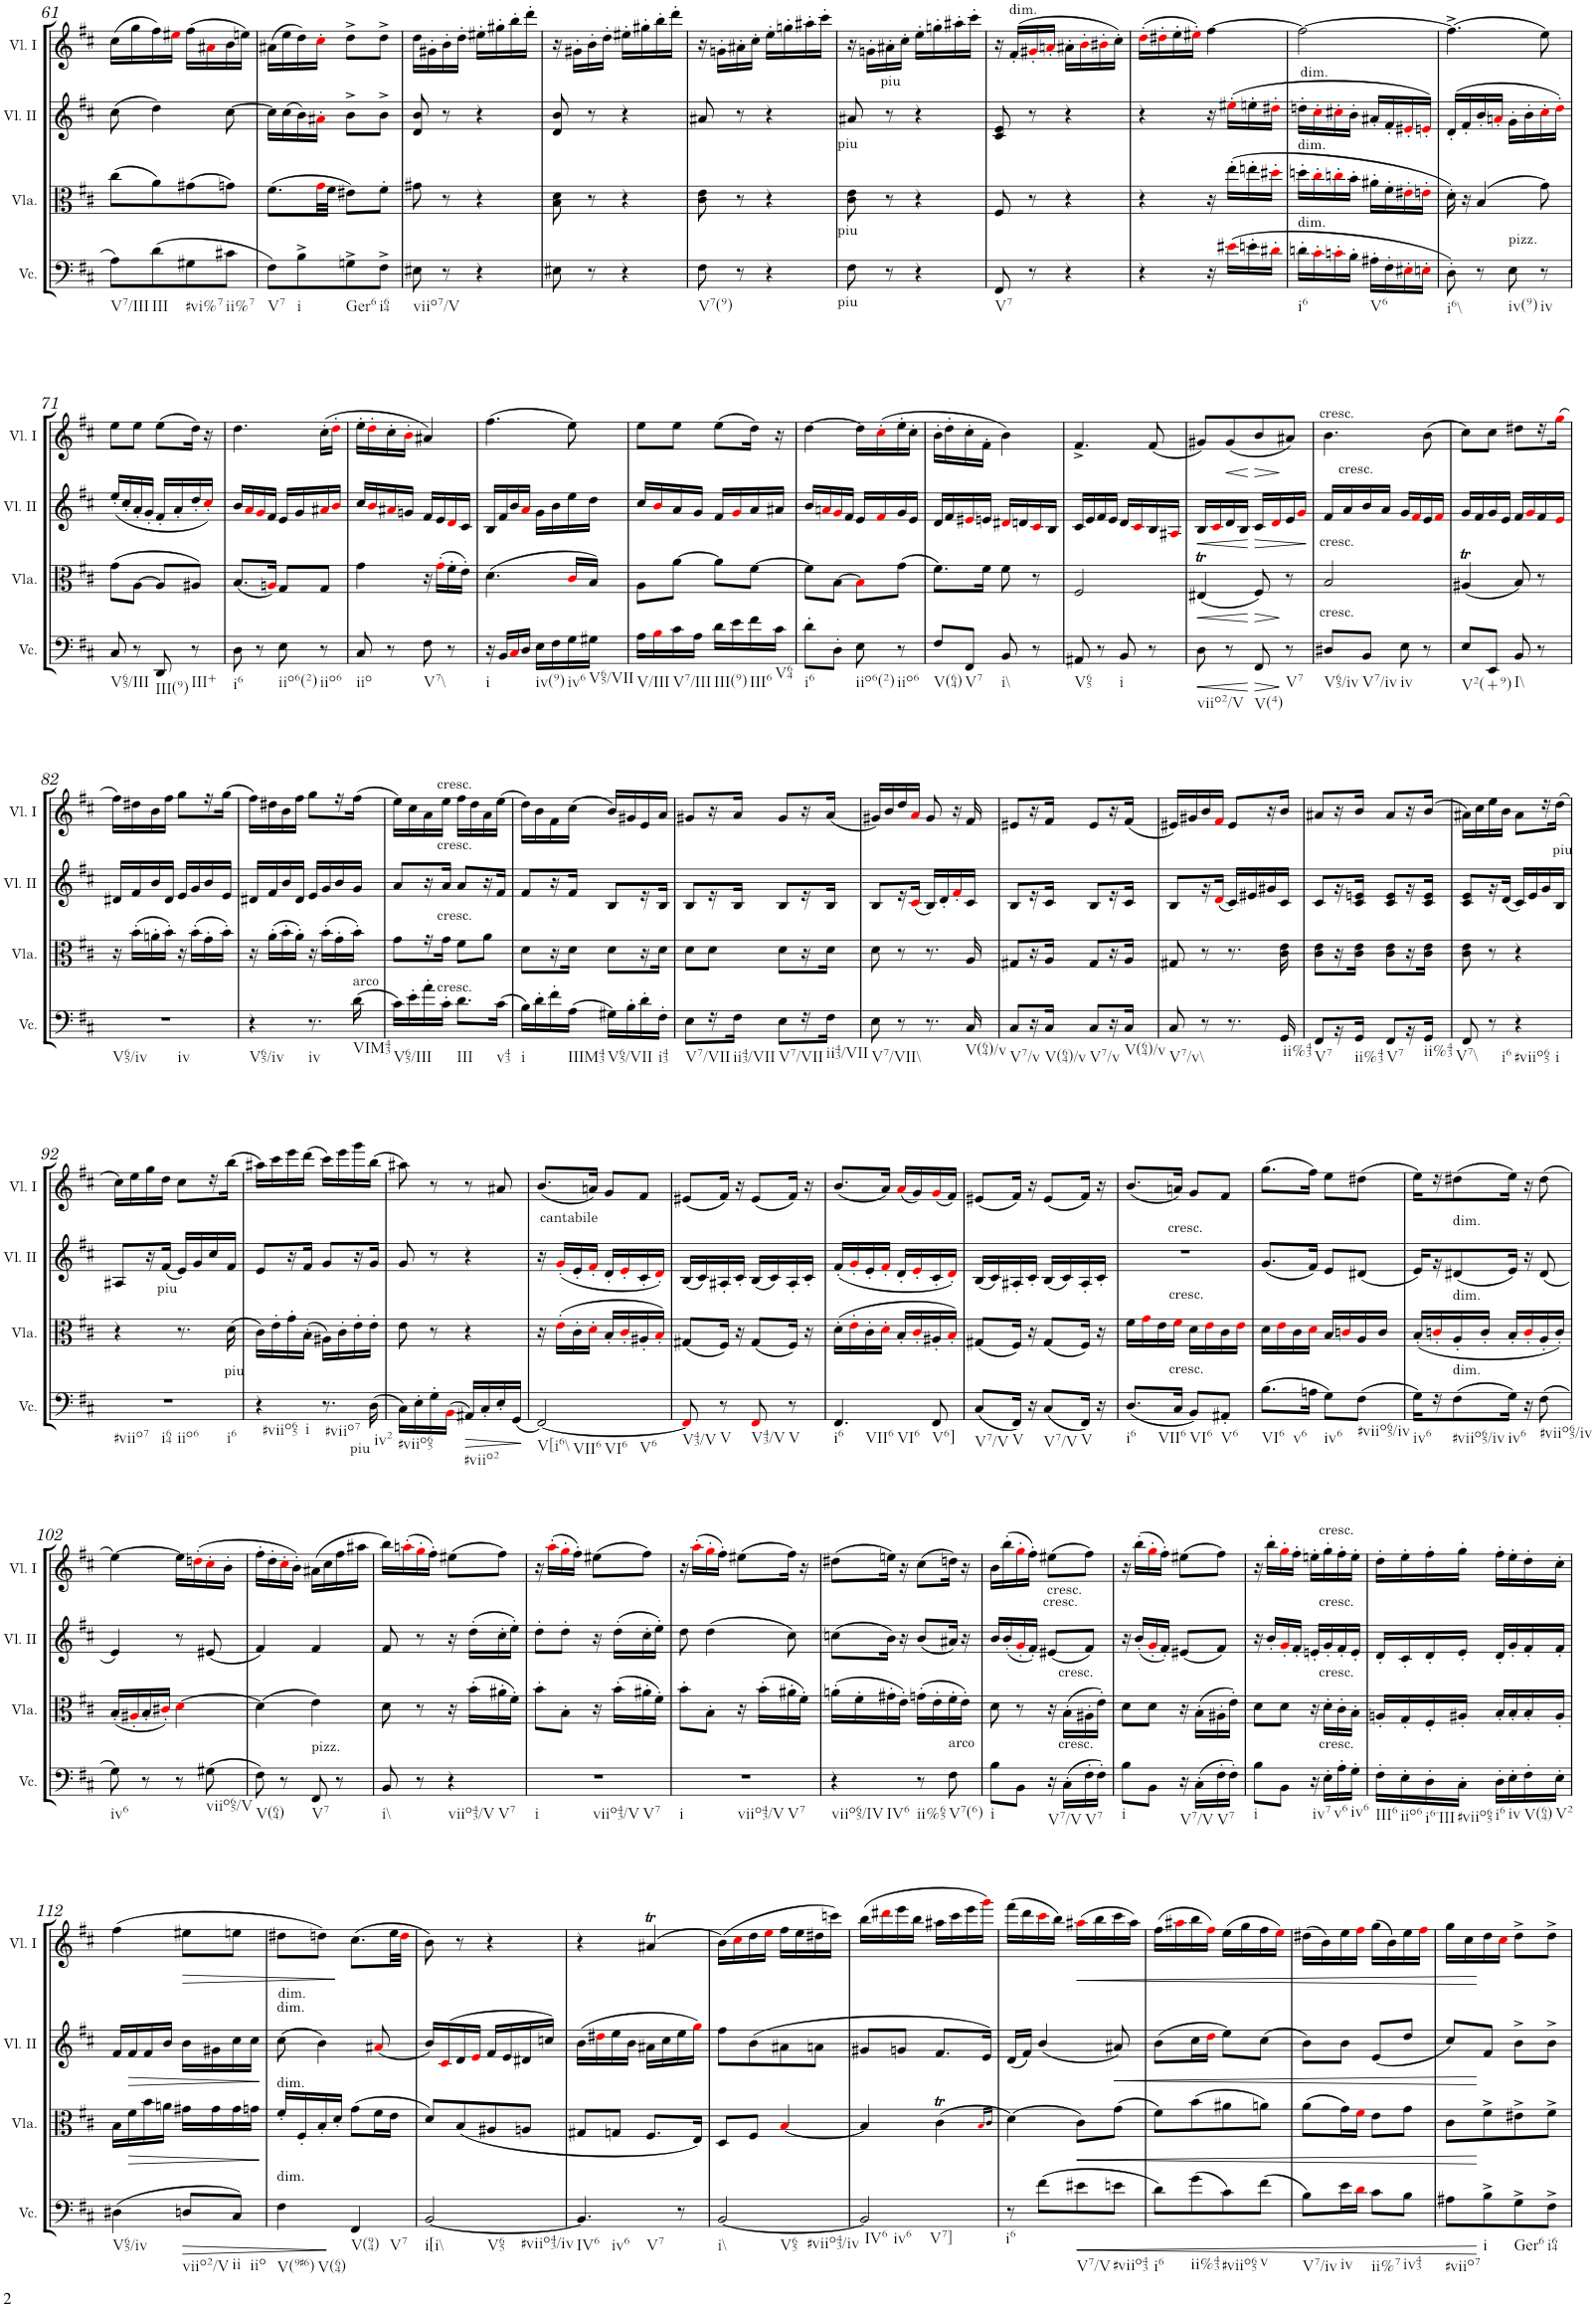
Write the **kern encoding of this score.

**kern	**dynam	**kern	**dynam	**kern	**dynam	**kern	**dynam
*part4	*part4	*part3	*part3	*part2	*part2	*part1	*part1
*staff4	*staff4	*staff3	*staff3	*staff2	*staff2	*staff1	*staff1
*I"Violoncello	*	*I"Viola	*	*I"Violine II	*	*I"Violine I	*
*I'Vc.	*	*I'Vla.	*	*I'Vl. II	*	*I'Vl. I	*
!!LO:PB:g=z
*clefF4	*	*clefC3	*	*clefG2	*	*clefG2	*
*k[f#c#]	*	*k[f#c#]	*	*k[f#c#]	*	*k[f#c#]	*
*M2/4	*	*M2/4	*	*M2/4	*	*M2/4	*
=61	=61	=61	=61	=61	=61	=61	=61
!LO:TX:b:t=V7/III	!	!	!	!	!	!	!
8A\L	.	(8cc#\L	.	(8cc#\	.	(16cc#\LL	.
.	.	.	.	.	.	16gg\	.
!LO:TX:b:t=III	!	!	!	!	!	!	!
(8d\	.	8a\)	.	4dd\)	.	16ff#\)	.
.	.	.	.	.	.	16ee#Xi\JJ	.
!LO:TX:b:t=#vi%7	!	!	!	!	!	!	!
8G#X\	.	(8g#X\	.	.	.	(16ff#\LL	.
.	.	.	.	.	.	16a#Xi\	.
!LO:TX:b:t=ii%7	!	!	!	!	!	!	!
8c#X\J	.	8gn\J)	.	[8cc#\	.	16b\	.
.	.	.	.	.	.	16een\JJ)	.
=62	=62	=62	=62	=62	=62	=62	=62
!LO:TX:b:t=V7	!	!	!	!	!	!	!
8F#\L)	.	(8.f#\L	.	16cc#\LL]	.	(16a#X\LL	.
.	.	.	.	(16cc#\	.	16ee\	.
!LO:TX:b:t=i	!	!	!	!	!	!	!
8B^\	.	.	.	16b\)	.	16dd\)	.
.	.	32gi\LL	.	16a#X'i\JJ	.	16cc#'i\JJ	.
.	.	32f#\JJJ	.	.	.	.	.
!LO:TX:b:t=Ger6	!	!	!	!	!	!	!
8Gn^\	.	8e#X\L)	.	8b^\L	.	8dd^\L	.
!LO:TX:b:t=i64	!	!	!	!	!	!	!
8F#^\J	.	8f#'\J	.	8b^\J	.	8dd^\J	.
=63	=63	=63	=63	=63	=63	=63	=63
!LO:TX:b:t=viio7/V	!	!	!	!	!	!	!
8E#X\	.	8g#X\	.	8d/ 8b/	.	16dd\LL	.
.	.	.	.	.	.	16g#X'\	.
8r	.	8r	.	8r	.	16b'\	.
.	.	.	.	.	.	16dd'\JJ	.
4r	.	4r	.	4r	.	16ee#X'\LL	.
.	.	.	.	.	.	16gg#X'\	.
.	.	.	.	.	.	16bb'\	.
.	.	.	.	.	.	16ddd'\JJ	.
=64	=64	=64	=64	=64	=64	=64	=64
8E#X\	.	8B\ 8d\	.	8d/ 8b/	.	16r	.
.	.	.	.	.	.	16g#X'\LL	.
8r	.	8r	.	8r	.	16b'\	.
.	.	.	.	.	.	16dd'\JJ	.
4r	.	4r	.	4r	.	16ee#X'\LL	.
.	.	.	.	.	.	16gg#X'\	.
.	.	.	.	.	.	16bb'\	.
.	.	.	.	.	.	16ddd'\JJ	.
=65	=65	=65	=65	=65	=65	=65	=65
!LO:TX:b:t=V7(9)	!	!	!	!	!	!	!
8F#\	.	8c#\ 8e\	.	8a#X/	.	16r	.
.	.	.	.	.	.	16gn'\LL	.
8r	.	8r	.	8r	.	16a#X'\	.
.	.	.	.	.	.	16cc#'\JJ	.
4r	.	4r	.	4r	.	16ee'\LL	.
.	.	.	.	.	.	16ggn'\	.
.	.	.	.	.	.	16aa#X'\	.
.	.	.	.	.	.	16ccc#'\JJ	.
=66	=66	=66	=66	=66	=66	=66	=66
!	!	!	!	!LO:TX:b:t=piu	!	!	!
!	!	!LO:TX:b:t=piu	!	!	!	!	!
!LO:TX:b:t=piu	!	!	!	!	!	!	!
8F#\	.	8c#\ 8e\	.	8a#X/	.	16r	.
!	!	!	!	!	!	!LO:TX:b:t=piu	!
.	.	.	.	.	.	16gn'\LL	.
8r	.	8r	.	8r	.	16a#X'\	.
.	.	.	.	.	.	16cc#'\JJ	.
4r	.	4r	.	4r	.	16ee'\LL	.
.	.	.	.	.	.	16ggn'\	.
.	.	.	.	.	.	16aa#X'\	.
.	.	.	.	.	.	16ccc#'\JJ	.
=67	=67	=67	=67	=67	=67	=67	=67
!LO:TX:b:t=V7	!	!	!	!	!	!	!
8FF#/	.	8F#/	.	8c#/ 8e/	.	16r	.
!	!	!	!	!	!	!LO:TX:a:t=dim.	!
.	.	.	.	.	.	(16f#'/LL	.
8r	.	8r	.	8r	.	16g#X'i/	.
.	.	.	.	.	.	16an'i/JJ	.
4r	.	4r	.	4r	.	16a#X'\LL	.
.	.	.	.	.	.	16b'i\	.
.	.	.	.	.	.	16b#X'i\	.
.	.	.	.	.	.	16cc#'\JJ)	.
=68	=68	=68	=68	=68	=68	=68	=68
4r	.	4r	.	4r	.	(16dd'i\LL	.
.	.	.	.	.	.	16dd#X'i\	.
.	.	.	.	.	.	16ee'\	.
.	.	.	.	.	.	16ee#X'i\JJ)	.
16r	.	16r	.	16r	.	[4ff#\	.
(16e#Xi\LL	.	(16ee'\LL	.	(16ee#X'i\LL	.	.	.
16en'\	.	16een'\	.	16een'\	.	.	.
16d#X'i\JJ	.	16dd#X'i\JJ	.	16dd#X'i\JJ	.	.	.
=69	=69	=69	=69	=69	=69	=69	=69
!	!	!	!	!LO:TX:a:t=dim.	!	!	!
!	!	!LO:TX:a:t=dim.	!	!	!	!	!
!LO:TX:a:t=dim.	!	!	!	!	!	!	!
!LO:TX:b:t=i6	!	!	!	!	!	!	!
16dn'\LL	.	16ddn'\LL	.	16ddn'\LL	.	2ff#\_	.
16c#'i\	.	16cc#'i\	.	16cc#'i\	.	.	.
16cn'i\	.	16ccn'i\	.	16cc#X'i\	.	.	.
16B'\JJ	.	16b'\JJ	.	16b'\JJ	.	.	.
!LO:TX:b:t=V6	!	!	!	!	!	!	!
16A#X'\LL	.	16a#X'\LL	.	16a#X'/LL	.	.	.
16F#'\	.	16f#'\	.	16f#'/	.	.	.
16E#X'i\	.	16e#X'i\	.	16e#X'i/	.	.	.
16En'i\JJ	.	16en'i\JJ	.	16en'i/JJ)	.	.	.
=70	=70	=70	=70	=70	=70	=70	=70
!LO:TX:b:t=i6\\	!	!	!	!	!	!	!
8D'\)	.	16d'\)	.	(16d'/LL	.	(4.ff#^\]	.
.	.	16r	.	16f#'/	.	.	.
8r	.	(4B/	.	16b'/	.	.	.
.	.	.	.	16an'i/JJ	.	.	.
!LO:TX:a:t=pizz.	!	!	!	!	!	!	!
!LO:TX:b:t=iv(9)	!	!	!	!	!	!	!
8E\	.	.	.	16g'\LL	.	.	.
.	.	.	.	16b'\	.	.	.
!LO:TX:b:t=iv	!	!	!	!	!	!	!
8r	.	8g\)	.	16cc#'i\	.	8ee\)	.
.	.	.	.	16dd'i\JJ)	.	.	.
!!LO:LB:g=z
=71	=71	=71	=71	=71	=71	=71	=71
!LO:TX:b:t=V65/III	!	!	!	!	!	!	!
8C#/	.	(8g\L	.	(16ee'/LL	.	8ee\L	.
.	.	.	.	16cc#'/	.	.	.
8r	.	[8A\J	.	16a'/	.	8ee\J	.
.	.	.	.	16g'/JJ	.	.	.
!LO:TX:b:t=III(9)	!	!	!	!	!	!	!
8DD/	.	8A/L]	.	16f#'/LL	.	(8ee\L	.
.	.	.	.	16a'/	.	.	.
!LO:TX:b:t=III+	!	!	!	!	!	!	!
8r	.	8A#X/J)	.	16dd'/	.	16dd\Jk)	.
.	.	.	.	16cc#'i/JJ)	.	16r	.
=72	=72	=72	=72	=72	=72	=72	=72
!LO:TX:b:t=i6	!	!	!	!	!	!	!
8D\	.	(8.B/L	.	16b/LL	.	4.dd\	.
.	.	.	.	16ai/	.	.	.
8r	.	.	.	16gi/	.	.	.
.	.	16Ani/Jk)	.	16f#/JJ	.	.	.
!LO:TX:b:t=iio6(2)	!	!	!	!	!	!	!
8E\	.	8G/L	.	16e/LL	.	.	.
.	.	.	.	16g/	.	.	.
!LO:TX:b:t=iio6	!	!	!	!	!	!	!
8r	.	8G/J	.	16a#Xi/	.	(16cc#'\LL	.
.	.	.	.	16bi/JJ	.	16dd'i\JJ	.
=73	=73	=73	=73	=73	=73	=73	=73
!LO:TX:b:t=iio	!	!	!	!	!	!	!
8C#/	.	4g\	.	16cc#/LL	.	16ee'\LL	.
.	.	.	.	16bi/	.	16dd'i\	.
8r	.	.	.	16a#Xi/	.	16cc#'\	.
.	.	.	.	16gn/JJ	.	16b'i\JJ	.
!LO:TX:b:t=V7\\	!	!	!	!	!	!	!
8F#\	.	16r	.	16f#/LL	.	4a#X/)	.
.	.	(16g'i\LL	.	16e/	.	.	.
8r	.	16f#'\	.	16di/	.	.	.
.	.	16e'\JJ)	.	16c#/JJ	.	.	.
=74	=74	=74	=74	=74	=74	=74	=74
!LO:TX:b:t=i	!	!	!	!	!	!	!
16r	.	(4.d\	.	16B/LL	.	(4.ff#\	.
16BB/LL	.	.	.	16f#/	.	.	.
16C#i/	.	.	.	16b/	.	.	.
16D/JJ	.	.	.	16ai/JJ	.	.	.
!LO:TX:b:t=iv(9)	!	!	!	!	!	!	!
16E\LL	.	.	.	16g\LL	.	.	.
16F#\	.	.	.	16b\	.	.	.
!LO:TX:b:t=iv6	!	!	!	!	!	!	!
16G\	.	16c#i/LL	.	16ee\	.	8ee\)	.
!LO:TX:b:t=V65/VII	!	!	!	!	!	!	!
16G#X\JJ	.	16B/JJ)	.	16dd\JJ	.	.	.
=75	=75	=75	=75	=75	=75	=75	=75
!LO:TX:b:t=V/III	!	!	!	!	!	!	!
16A\LL	.	8A\L	.	16cc#/LL	.	8ee\L	.
16Bi\	.	.	.	16bi/	.	.	.
!LO:TX:b:t=V7/III	!	!	!	!	!	!	!
16c#\	.	[8a\J	.	16a/	.	8ee\J	.
16A\JJ	.	.	.	16g/JJ	.	.	.
!LO:TX:b:t=III(9)	!	!	!	!	!	!	!
16d\LL	.	8a\L]	.	16f#/LL	.	(8ee\L	.
16e\	.	.	.	16gi/	.	.	.
!LO:TX:b:t=III6	!	!	!	!	!	!	!
16f#\	.	[8f#\J	.	16a/	.	16dd\Jk)	.
!LO:TX:b:t=V64	!	!	!	!	!	!	!
16c#\JJ	.	.	.	16a#X/JJ	.	16r	.
=76	=76	=76	=76	=76	=76	=76	=76
!LO:TX:b:t=i6	!	!	!	!	!	!	!
8d'\L	.	8f#\L]	.	16b/LL	.	[4dd\	.
.	.	.	.	16ani/	.	.	.
8D'\J	.	[8B\J	.	16gi/	.	.	.
.	.	.	.	16f#/JJ	.	.	.
!LO:TX:b:t=iio6(2)	!	!	!	!	!	!	!
8E\	.	8Bi\L]	.	16e/LL	.	16dd\LL]	.
.	.	.	.	16f#i/	.	(16cc#'i\	.
!LO:TX:b:t=iio6	!	!	!	!	!	!	!
8r	.	(8g\J	.	16g/	.	16ee'\	.
.	.	.	.	16e/JJ	.	16cc#'\JJ	.
=77	=77	=77	=77	=77	=77	=77	=77
!LO:TX:b:t=V(64)	!	!	!	!	!	!	!
8F#/L	.	8.f#\L)	.	16d/LL	.	16b'\LL	.
.	.	.	.	16f#/	.	16dd'\	.
!LO:TX:b:t=V7	!	!	!	!	!	!	!
8FF#/J	.	.	.	16e#Xi/	.	16cc#'\	.
.	.	16f#\Jk	.	16en/JJ	.	16f#'\JJ	.
!LO:TX:b:t=i\\	!	!	!	!	!	!	!
8BB/	.	8f#\	.	16d#Xi/LL	.	4b\)	.
.	.	.	.	16dn/	.	.	.
8r	.	8r	.	16c#i/	.	.	.
.	.	.	.	16B/JJ	.	.	.
=78	=78	=78	=78	=78	=78	=78	=78
!LO:TX:b:t=V65	!	!	!	!	!	!	!
8AA#X/	.	2F#/	.	16c#/LL	.	4.f#^/	.
.	.	.	.	16e/	.	.	.
8r	.	.	.	16f#/	.	.	.
.	.	.	.	16e/JJ	.	.	.
!LO:TX:b:t=i	!	!	!	!	!	!	!
8BB/	.	.	.	16d/LL	.	.	.
.	.	.	.	16c#i/	.	.	.
8r	.	.	.	16B/	.	(8f#/	.
.	.	.	.	16A#Xi/JJ	.	.	.
=79	=79	=79	=79	=79	=79	=79	=79
!LO:TX:b:t=viio2/V	!	!	!	!	!	!	!
!	!LO:HP:b	!	!LO:HP:b	!	!LO:HP:b	!	!
8D\	<	(4E#Xt/	<	16B/LL	<	8g#X/L)	.
.	.	.	.	16c#i/	.	.	.
!	!	!	!	!	!	!	!LO:HP:b
8r	.	.	.	16d/	.	(8g#/	<
.	.	.	.	16B/JJ	.	.	.
!LO:TX:b:t=V(4)	!	!	!	!	!	!	!
!	!LO:HP:n=1:b	!	!LO:HP:n=1:b	!	!LO:HP:n=1:b	!	!LO:HP:n=1:b
8FF#/	[ >	8F#/)	[ >	16c#/LL	[ >	8b/	[ >
.	.	.	.	16di/	.	.	.
!LO:TX:b:t=V7	!	!	!	!	!	!	!
8r	]	8r	]	16e/	.	8a#X/J)	]
.	.	.	.	16gi/JJ	.	.	.
.	.	.	.	.	]	.	.
=80	=80	=80	=80	=80	=80	=80	=80
!	!	!	!	!	!	!LO:TX:a:t=cresc.	!
!	!	!LO:TX:a:t=cresc.	!	!	!	!	!
!LO:TX:a:t=cresc.	!	!	!	!	!	!	!
!LO:TX:b:t=V65/iv	!	!	!	!	!	!	!
8D#X/L	.	2B/	.	16f#/LL	.	4.b\	.
!	!	!	!	!LO:TX:a:t=cresc.	!	!	!
.	.	.	.	16a/	.	.	.
!LO:TX:b:t=V7/iv	!	!	!	!	!	!	!
8BB/J	.	.	.	16b/	.	.	.
.	.	.	.	16a/JJ	.	.	.
!LO:TX:b:t=iv	!	!	!	!	!	!	!
8E\	.	.	.	16g/LL	.	.	.
.	.	.	.	16f#i/	.	.	.
8r	.	.	.	16e/	.	(8b\	.
.	.	.	.	16f#i/JJ	.	.	.
=81	=81	=81	=81	=81	=81	=81	=81
!LO:TX:b:t=V2(+9)	!	!	!	!	!	!	!
8E/L	.	(4A#Xt/	.	16g/LL	.	8cc#\L)	.
.	.	.	.	16f#/	.	.	.
8EE/J	.	.	.	16g/	.	8cc#\J	.
.	.	.	.	16e/JJ	.	.	.
!LO:TX:b:t=I\\	!	!	!	!	!	!	!
8BB/	.	8B/)	.	16f#/LL	.	8dd#X\L	.
.	.	.	.	16gi/	.	.	.
8r	.	8r	.	16f#/	.	16r	.
.	.	.	.	16ei/JJ	.	(16ggi\JJ	.
!!LO:LB:g=z
=82	=82	=82	=82	=82	=82	=82	=82
!LO:TX:b:t=V65/iv	!	!	!	!	!	!	!
!LO:TX:b:t=iv	!	!	!	!	!	!	!
2r	.	16r	.	16d#X/LL	.	16ff#\LL)	.
.	.	(16b'\LL	.	16f#/	.	16dd#X\	.
.	.	16an'\	.	16b/	.	16b\	.
.	.	16b'\JJ)	.	16d#/JJ	.	16ff#\JJ	.
.	.	16r	.	16e/LL	.	8gg\L	.
.	.	(16b'\LL	.	16g/	.	.	.
.	.	16g'\	.	16b/	.	16r	.
.	.	16b'\JJ)	.	16e/JJ	.	(16gg\JJ	.
=83	=83	=83	=83	=83	=83	=83	=83
!LO:TX:b:t=V65/iv	!	!	!	!	!	!	!
4r	.	16r	.	16d#X/LL	.	16ff#\LL)	.
.	.	(16a'\LL	.	16f#/	.	16dd#X\	.
.	.	16b'\	.	16b/	.	16b\	.
.	.	16a'\JJ)	.	16d#/JJ	.	16ff#\JJ	.
!LO:TX:b:t=iv	!	!	!	!	!	!	!
8.r	.	16r	.	16e/LL	.	8gg\L	.
.	.	(16b'\LL	.	16g/	.	.	.
.	.	16g'\	.	16b/	.	16r	.
!LO:TX:a:t=arco	!	!	!	!	!	!	!
!LO:TX:b:t=VIM43	!	!	!	!	!	!	!
(16d\	.	16b'\JJ)	.	16g/JJ	.	(16ff#\JJ	.
=84	=84	=84	=84	=84	=84	=84	=84
!LO:TX:b:t=V65/III	!	!	!	!	!	!	!
16c#\LL)	.	8g\L	.	8a/L	.	16ee\LL)	.
16e'\	.	.	.	.	.	16cc#\	.
16a'\	.	16r	.	16r	.	16a\	.
!	!	!	!	!	!	!LO:TX:a:t=cresc.	!
!	!	!	!	!LO:TX:a:t=cresc.	!	!	!
!	!	!LO:TX:a:t=cresc.	!	!	!	!	!
!LO:TX:a:t=cresc.	!	!	!	!	!	!	!
16c#'\JJ	.	16g\JJ	.	16a/JJ	.	16ee\JJ	.
!LO:TX:b:t=III	!	!	!	!	!	!	!
8.d\L	.	8f#\L	.	8a/L	.	16ff#\LL	.
.	.	.	.	.	.	16dd\	.
.	.	8a\J	.	16r	.	16a\	.
!LO:TX:b:t=v43	!	!	!	!	!	!	!
(16c#\Jk	.	.	.	16f#/JJ	.	(16ee\JJ	.
=85	=85	=85	=85	=85	=85	=85	=85
!LO:TX:b:t=i	!	!	!	!	!	!	!
16B\LL)	.	8d\L	.	8f#/L	.	16dd\LL)	.
16d'\	.	.	.	.	.	16b\	.
16f#'\	.	16r	.	16r	.	16f#\	.
!LO:TX:b:t=IIIM43	!	!	!	!	!	!	!
(16A\JJ	.	16d\JJ	.	16f#/JJ	.	(16cc#\JJ	.
!LO:TX:b:t=V65/VII	!	!	!	!	!	!	!
16G#X\LL)	.	8d\L	.	8B/L	.	16b/LL)	.
16B'\	.	.	.	.	.	16g#X/	.
16d'\	.	16r	.	16r	.	16e/	.
!LO:TX:b:t=i43	!	!	!	!	!	!	!
16F#'\JJ	.	16d\JJ	.	16B/JJ	.	16a/JJ	.
=86	=86	=86	=86	=86	=86	=86	=86
!LO:TX:b:t=V7/VII	!	!	!	!	!	!	!
8E\L	.	8d\L	.	8B/L	.	8g#X/L	.
16r	.	8d\J	.	16r	.	16r	.
!LO:TX:b:t=ii43/VII	!	!	!	!	!	!	!
16F#\JJ	.	.	.	16B/JJ	.	16a/JJ	.
!LO:TX:b:t=V7/VII	!	!	!	!	!	!	!
8E\L	.	8d\L	.	8B/L	.	8g#/L	.
16r	.	16r	.	16r	.	16r	.
!LO:TX:b:t=ii43/VII	!	!	!	!	!	!	!
16F#\JJ	.	16d\JJ	.	16B/JJ	.	(16a/JJ	.
=87	=87	=87	=87	=87	=87	=87	=87
!LO:TX:b:t=V7/VII\\	!	!	!	!	!	!	!
8E\	.	8d\	.	8B/L	.	16g#X/LL)	.
.	.	.	.	.	.	16b/	.
8r	.	8r	.	16r	.	16dd/	.
.	.	.	.	(16c#i/JJ	.	16ai/JJ	.
8.r	.	8.r	.	16B/LL)	.	8g#/	.
.	.	.	.	16d'/	.	.	.
.	.	.	.	16f#'i/	.	16r	.
!LO:TX:b:t=V(64)/v	!	!	!	!	!	!	!
16C#/	.	16A/	.	16c#/JJ	.	16f#/	.
=88	=88	=88	=88	=88	=88	=88	=88
!LO:TX:b:t=V7/v	!	!	!	!	!	!	!
8C#/L	.	8G#X/L	.	8B/L	.	8e#X/L	.
16r	.	16r	.	16r	.	16r	.
!LO:TX:b:t=V(64)/v	!	!	!	!	!	!	!
16C#/JJ	.	16A/JJ	.	16c#/JJ	.	16f#/JJ	.
!LO:TX:b:t=V7/v	!	!	!	!	!	!	!
8C#/L	.	8G#/L	.	8B/L	.	8e#/L	.
16r	.	16r	.	16r	.	16r	.
!LO:TX:b:t=V(64)/v	!	!	!	!	!	!	!
16C#/JJ	.	16A/JJ	.	16c#/JJ	.	(16f#/JJ	.
=89	=89	=89	=89	=89	=89	=89	=89
!LO:TX:b:t=V7/v\\	!	!	!	!	!	!	!
8C#/	.	8G#X/	.	8B/L	.	16e#X/LL)	.
.	.	.	.	.	.	16g#X/	.
8r	.	8r	.	16r	.	16b/	.
.	.	.	.	(16di/JJ	.	16f#i/JJ	.
8.r	.	8.r	.	16c#/LL)	.	8e#/L	.
.	.	.	.	16e#X/	.	.	.
.	.	.	.	16g#X/	.	16r	.
!LO:TX:b:t=ii%43	!	!	!	!	!	!	!
16GG/	.	16c#\ 16e\	.	16c#/JJ	.	16b/JJ	.
=90	=90	=90	=90	=90	=90	=90	=90
!LO:TX:b:t=V7	!	!	!	!	!	!	!
8FF#/L	.	8c#\ 8e\L	.	8c#/L	.	8a#X/L	.
16r	.	16r	.	16r	.	16r	.
!LO:TX:b:t=ii%43	!	!	!	!	!	!	!
16GG/JJ	.	16c#\ 16e\JJ	.	16c#/ 16en/JJ	.	16b/JJ	.
!LO:TX:b:t=V7	!	!	!	!	!	!	!
8FF#/L	.	8c#\ 8e\L	.	8c#/ 8e/L	.	8a#/L	.
16r	.	16r	.	16r	.	16r	.
!LO:TX:b:t=ii%43	!	!	!	!	!	!	!
16GG/JJ	.	16c#\ 16e\JJ	.	16c#/ 16e/JJ	.	(16b/JJ	.
=91	=91	=91	=91	=91	=91	=91	=91
!LO:TX:b:t=V7\\	!	!	!	!	!	!	!
8FF#/	.	8c#\ 8e\	.	8c#/ 8e/L	.	16a#X\LL)	.
.	.	.	.	.	.	16cc#\	.
!LO:TX:b:t=i6	!	!	!	!	!	!	!
8r	.	8r	.	16r	.	16ee\	.
.	.	.	.	(16d/JJ	.	16b\JJ	.
!LO:TX:b:t=#viio65	!	!	!	!	!	!	!
!LO:TX:b:t=i	!	!	!	!	!	!	!
4r	.	4r	.	16c#/LL)	.	8a#\L	.
.	.	.	.	16e/	.	.	.
.	.	.	.	16g/	.	16r	.
!	!	!	!	!	!	!LO:TX:b:t=piu	!
.	.	.	.	16B/JJ	.	(16dd\JJ	.
!!LO:LB:g=z
=92	=92	=92	=92	=92	=92	=92	=92
!LO:TX:b:t=#viio7	!	!	!	!	!	!	!
!LO:TX:b:t=i64	!	!	!	!	!	!	!
!LO:TX:b:t=iio6	!	!	!	!	!	!	!
!LO:TX:b:t=i6	!	!	!	!	!	!	!
2r	.	4r	.	8A#X/L	.	16cc#\LL)	.
.	.	.	.	.	.	16ee\	.
.	.	.	.	16r	.	16gg\	.
!	!	!	!	!LO:TX:b:t=piu	!	!	!
.	.	.	.	(16f#/JJ	.	16dd\JJ	.
.	.	8.r	.	16e/LL)	.	8cc#\L	.
.	.	.	.	16g/	.	.	.
.	.	.	.	16cc#/	.	16r	.
!	!	!LO:TX:b:t=piu	!	!	!	!	!
.	.	(16d\	.	16f#/JJ	.	(16bb\JJ	.
=93	=93	=93	=93	=93	=93	=93	=93
!LO:TX:b:t=#viio65	!	!	!	!	!	!	!
!LO:TX:b:t=i	!	!	!	!	!	!	!
4r	.	16c#\LL)	.	8e/L	.	16aa#X\LL)	.
.	.	16e'\	.	.	.	16ccc#\	.
.	.	16g'\	.	16r	.	16eee\	.
.	.	(16B'\JJ	.	16f#/JJ	.	(16ddd\JJ	.
!LO:TX:b:t=#viio7	!	!	!	!	!	!	!
8.r	.	16A#X\LL)	.	8g/L	.	16ccc#\LL)	.
.	.	16c#'\	.	.	.	16eee\	.
.	.	16e'\	.	16r	.	16ggg\	.
!LO:TX:b:t=piu	!	!	!	!	!	!	!
!LO:TX:b:t=iv2	!	!	!	!	!	!	!
(16D\	.	16e'\JJ	.	16g/JJ	.	(16bb\JJ	.
=94	=94	=94	=94	=94	=94	=94	=94
!LO:TX:b:t=#viio65	!	!	!	!	!	!	!
16C#\LL)	.	8e\	.	8g/	.	8aa#X\)	.
16E'\	.	.	.	.	.	.	.
16G'\	.	8r	.	8r	.	8r	.
(16BBi\JJ	.	.	.	.	.	.	.
!LO:TX:b:t=#viio2	!	!	!	!	!	!	!
!	!LO:HP:b	!	!	!	!	!	!
16AA#X/LL)	>	4r	.	4r	.	8r	.
16C#'/	.	.	.	.	.	.	.
16E'/	.	.	.	.	.	8a#X/	.
(16GG/JJ	.	.	.	.	.	.	.
.	]	.	.	.	.	.	.
=95	=95	=95	=95	=95	=95	=95	=95
!	!	!	!	!	!	!LO:TX:b:t=cantabile	!
!LO:TX:b:t=V[i6\\	!	!	!	!	!	!	!
!LO:TX:b:t=VII6	!	!	!	!	!	!	!
!LO:TX:b:t=VI6	!	!	!	!	!	!	!
!LO:TX:b:t=V6	!	!	!	!	!	!	!
[2FF#/)	.	16r	.	16r	.	(8.b/L	.
.	.	(16e'i\LL	.	(16g'i/LL	.	.	.
.	.	16c#'\	.	16e'/	.	.	.
.	.	16d'i\JJ	.	16f#'i/JJ	.	16an/Jk)	.
.	.	16B'/LL	.	16d'/LL	.	8g/L	.
.	.	16c#'i/	.	16e'i/	.	.	.
.	.	16A#X'/	.	16c#'/	.	8f#/J	.
.	.	16B'i/JJ)	.	16d'i/JJ)	.	.	.
=96	=96	=96	=96	=96	=96	=96	=96
!LO:TX:b:t=V43/V	!	!	!	!	!	!	!
8FF#i/]	.	(8G#X/L	.	(16B/LL	.	(8e#X/L	.
.	.	.	.	16c#/)	.	.	.
!LO:TX:b:t=V	!	!	!	!	!	!	!
8r	.	16F#/Jk)	.	16A#X'/	.	16f#/Jk)	.
.	.	16r	.	16c#'/JJ	.	16r	.
!LO:TX:b:t=V43/V	!	!	!	!	!	!	!
8FF#i/	.	(8G#/L	.	(16B/LL	.	(8e#/L	.
.	.	.	.	16c#/)	.	.	.
!LO:TX:b:t=V	!	!	!	!	!	!	!
8r	.	16F#/Jk)	.	16A#'/	.	16f#/Jk)	.
.	.	16r	.	16c#'/JJ	.	16r	.
=97	=97	=97	=97	=97	=97	=97	=97
!LO:TX:b:t=i6	!	!	!	!	!	!	!
!LO:TX:b:t=VII6	!	!	!	!	!	!	!
!LO:TX:b:t=VI6	!	!	!	!	!	!	!
4.FF#/	.	(16d'\LL	.	(16f#'/LL	.	(8.b/L	.
.	.	16e'i\	.	16g'i/	.	.	.
.	.	16c#'\	.	16e'/	.	.	.
.	.	16d'i\JJ	.	16f#'i/JJ	.	16a/Jk)	.
.	.	16B'/LL	.	16d'/LL	.	(16ai/LL	.
.	.	16c#'i/	.	16e'i/	.	16g/)	.
!LO:TX:b:t=V6]	!	!	!	!	!	!	!
8FF#/	.	16A#X'/	.	16c#'/	.	(16gi/	.
.	.	16B'i/JJ)	.	16d'i/JJ)	.	16f#/JJ)	.
=98	=98	=98	=98	=98	=98	=98	=98
!LO:TX:b:t=V7/V	!	!	!	!	!	!	!
(8C#/L	.	(8G#X/L	.	(16B/LL	.	(8e#X/L	.
.	.	.	.	16c#/)	.	.	.
!LO:TX:b:t=V	!	!	!	!	!	!	!
16FF#/Jk)	.	16F#/Jk)	.	16A#X'/	.	16f#/Jk)	.
16r	.	16r	.	16c#'/JJ	.	16r	.
!LO:TX:b:t=V7/V	!	!	!	!	!	!	!
(8C#/L	.	(8G#/L	.	(16B/LL	.	(8e#/L	.
.	.	.	.	16c#/)	.	.	.
!LO:TX:b:t=V	!	!	!	!	!	!	!
16FF#/Jk)	.	16F#/Jk)	.	16A#'/	.	16f#/Jk)	.
16r	.	16r	.	16c#'/JJ	.	16r	.
=99	=99	=99	=99	=99	=99	=99	=99
!LO:TX:b:t=i6	!	!	!	!	!	!	!
!LO:TX:b:t=VII6	!	!	!	!	!	!	!
(8.D/L	.	16f#\LL	.	2r	.	(8.b/L	.
.	.	16gi\	.	.	.	.	.
.	.	16e\	.	.	.	.	.
!	!	!	!	!	!	!LO:TX:b:t=cresc.	!
!	!	!LO:TX:a:t=cresc.	!	!	!	!	!
!LO:TX:a:t=cresc.	!	!	!	!	!	!	!
16C#/Jk	.	16f#i\JJ	.	.	.	16an/Jk)	.
!LO:TX:b:t=VI6	!	!	!	!	!	!	!
8BB/L)	.	16d\LL	.	.	.	8g/L	.
.	.	16ei\	.	.	.	.	.
!LO:TX:b:t=V6	!	!	!	!	!	!	!
8AA#X'/J	.	16c#\	.	.	.	8f#/J	.
.	.	16ei\JJ	.	.	.	.	.
=100	=100	=100	=100	=100	=100	=100	=100
!LO:TX:b:t=VI6	!	!	!	!	!	!	!
!LO:TX:b:t=v6	!	!	!	!	!	!	!
(8.B\L	.	16d\LL	.	(8.g/L	.	(8.gg\L	.
.	.	16ei\	.	.	.	.	.
.	.	16c#\	.	.	.	.	.
16An\Jk	.	16di\JJ	.	16f#/Jk)	.	16ff#\Jk)	.
!LO:TX:b:t=iv6	!	!	!	!	!	!	!
8G\L)	.	16B/LL	.	8e/L	.	8ee\L	.
.	.	16cni/	.	.	.	.	.
!LO:TX:b:t=#viio65/iv	!	!	!	!	!	!	!
(8F#\J	.	16A/	.	(8d#X/J	.	(8dd#X\J	.
.	.	16c/JJ	.	.	.	.	.
=101	=101	=101	=101	=101	=101	=101	=101
!LO:TX:b:t=iv6	!	!	!	!	!	!	!
16G\LL)	.	(16B'/LL	.	16e/LL)	.	16ee\LL)	.
16r	.	16cn'i/	.	16r	.	16r	.
!	!	!	!	!LO:TX:a:t=dim.	!	!	!
!	!	!LO:TX:a:t=dim.	!	!	!	!	!
!LO:TX:a:t=dim.	!	!	!	!	!	!	!
!LO:TX:b:t=#viio65/iv	!	!	!	!	!	!	!
(8F#\	.	16A'/	.	(8d#X/	.	(8dd#X\	.
.	.	16c'/JJ	.	.	.	.	.
!LO:TX:b:t=iv6	!	!	!	!	!	!	!
16G\Jk)	.	16B'/LL	.	16e/Jk)	.	16ee\Jk)	.
16r	.	16c'i/	.	16r	.	16r	.
!LO:TX:b:t=#viio65/iv	!	!	!	!	!	!	!
(8F#\	.	16A'/	.	(8d#/	.	(8dd#\	.
.	.	16c'/JJ)	.	.	.	.	.
!!LO:LB:g=z
=102	=102	=102	=102	=102	=102	=102	=102
!LO:TX:b:t=iv6	!	!	!	!	!	!	!
8G\)	.	(16B'/LL	.	4e/)	.	[4ee\)	.
.	.	16A#X'i/	.	.	.	.	.
8r	.	16B'/	.	.	.	.	.
.	.	16c#X'i/JJ)	.	.	.	.	.
8r	.	[4di\	.	8r	.	16ee\LL]	.
.	.	.	.	.	.	(16ddn'i\	.
!LO:TX:b:t=viio65/V	!	!	!	!	!	!	!
(8G#X\	.	.	.	(8e#X/	.	16cc#'i\	.
.	.	.	.	.	.	16b'\JJ	.
=103	=103	=103	=103	=103	=103	=103	=103
!LO:TX:b:t=V(64)	!	!	!	!	!	!	!
8F#\)	.	(4d\]	.	4f#/)	.	16ff#'\LL	.
.	.	.	.	.	.	16dd'\	.
8r	.	.	.	.	.	16cc#'i\	.
.	.	.	.	.	.	16b'\JJ)	.
!LO:TX:a:t=pizz.	!	!	!	!	!	!	!
!LO:TX:b:t=V7	!	!	!	!	!	!	!
8FF#/	.	4e\)	.	4f#/	.	(16a#X\LL	.
.	.	.	.	.	.	16cc#\	.
8r	.	.	.	.	.	16ff#\	.
.	.	.	.	.	.	16aa#X\JJ	.
=104	=104	=104	=104	=104	=104	=104	=104
!LO:TX:b:t=i\\	!	!	!	!	!	!	!
8BB/	.	8d\	.	8f#/	.	16bb\LL)	.
.	.	.	.	.	.	(16aan'i\	.
8r	.	8r	.	8r	.	16gg'i\	.
.	.	.	.	.	.	16ff#'\JJ)	.
!LO:TX:b:t=viio43/V	!	!	!	!	!	!	!
!LO:TX:b:t=V7	!	!	!	!	!	!	!
4r	.	16r	.	16r	.	(8ee#X\L	.
.	.	(16b'\LL	.	(16dd'\LL	.	.	.
.	.	16a#X'\	.	16cc#'\	.	8ff#\J)	.
.	.	16f#'\JJ)	.	16ee'\JJ)	.	.	.
=105	=105	=105	=105	=105	=105	=105	=105
!LO:TX:b:t=i	!	!	!	!	!	!	!
!LO:TX:b:t=viio43/V	!	!	!	!	!	!	!
!LO:TX:b:t=V7	!	!	!	!	!	!	!
2r	.	8b'\L	.	8dd'\L	.	16r	.
.	.	.	.	.	.	(16aa'i\LL	.
.	.	8B'\J	.	8dd'\J	.	16gg'i\	.
.	.	.	.	.	.	16ff#'\JJ)	.
.	.	16r	.	16r	.	(8ee#X\L	.
.	.	(16b'\LL	.	(16dd'\LL	.	.	.
.	.	16a#X'\	.	16cc#'\	.	8ff#\J)	.
.	.	16f#'\JJ)	.	16ee'\JJ)	.	.	.
=106	=106	=106	=106	=106	=106	=106	=106
!LO:TX:b:t=i	!	!	!	!	!	!	!
!LO:TX:b:t=viio43/V	!	!	!	!	!	!	!
!LO:TX:b:t=V7	!	!	!	!	!	!	!
2r	.	8b'\L	.	8dd\	.	16r	.
.	.	.	.	.	.	(16aa'i\LL	.
.	.	8B'\J	.	(4dd\	.	16gg'i\	.
.	.	.	.	.	.	16ff#'\JJ)	.
.	.	16r	.	.	.	(8ee#X\L	.
.	.	(16b'\LL	.	.	.	.	.
.	.	16a#X'\	.	8cc#\)	.	16ff#\Jk)	.
.	.	16f#'\JJ)	.	.	.	16r	.
=107	=107	=107	=107	=107	=107	=107	=107
!LO:TX:b:t=viio65/IV	!	!	!	!	!	!	!
!LO:TX:b:t=IV6	!	!	!	!	!	!	!
4r	.	(16an'\LL	.	(8ccn\L	.	(8dd#X\L	.
.	.	16f#'\	.	.	.	.	.
.	.	16g#X'\	.	16b\Jk)	.	16een\Jk)	.
.	.	16e'\JJ)	.	16r	.	16r	.
!LO:TX:b:t=ii%65	!	!	!	!	!	!	!
8r	.	(16gn'\LL	.	(8b/L	.	(8cc#\L	.
.	.	16e'\	.	.	.	.	.
!LO:TX:a:t=arco	!	!	!	!	!	!	!
!LO:TX:b:t=V7(6)	!	!	!	!	!	!	!
8F#\	.	16f#'\	.	16a#X/Jk)	.	16ddn\Jk)	.
.	.	16e'\JJ)	.	16r	.	16r	.
=108	=108	=108	=108	=108	=108	=108	=108
!LO:TX:b:t=i	!	!	!	!	!	!	!
8B\L	.	8d\	.	16b/LL	.	16b\LL	.
.	.	.	.	(16b'/	.	(16bb'\	.
8BB\J	.	8r	.	16g'i/	.	16gg'i\	.
.	.	.	.	16f#'/JJ)	.	16ff#'\JJ)	.
!	!	!	!	!	!	!LO:TX:b:t=cresc.	!
!	!	!	!	!LO:TX:a:t=cresc.	!	!	!
!LO:TX:b:t=V7/V	!	!	!	!	!	!	!
16r	.	16r	.	(8e#X/L	.	(8ee#X\L	.
!	!	!LO:TX:a:t=cresc.	!	!	!	!	!
!LO:TX:a:t=cresc.	!	!	!	!	!	!	!
(16C#'\LL	.	(16B'\LL	.	.	.	.	.
!LO:TX:b:t=V7	!	!	!	!	!	!	!
16F#'\	.	16A#X'\	.	8f#/J)	.	8ff#\J)	.
16F#'\JJ)	.	16e'\JJ)	.	.	.	.	.
=109	=109	=109	=109	=109	=109	=109	=109
!LO:TX:b:t=i	!	!	!	!	!	!	!
8B\L	.	8d\L	.	16r	.	16r	.
.	.	.	.	(16b'/LL	.	(16bb'\LL	.
8BB\J	.	8d\J	.	16g'i/	.	16gg'i\	.
.	.	.	.	16f#'/JJ)	.	16ff#'\JJ)	.
!LO:TX:b:t=V7/V	!	!	!	!	!	!	!
16r	.	16r	.	(8e#X/L	.	(8ee#X\L	.
(16C#'\LL	.	(16B'\LL	.	.	.	.	.
!LO:TX:b:t=V7	!	!	!	!	!	!	!
16F#'\	.	16A#X'\	.	8f#/J)	.	8ff#\J)	.
16F#'\JJ)	.	16e'\JJ)	.	.	.	.	.
=110	=110	=110	=110	=110	=110	=110	=110
!LO:TX:b:t=i	!	!	!	!	!	!	!
8B\L	.	8d\L	.	16r	.	16r	.
.	.	.	.	16b'/LL	.	16bb'\LL	.
8BB\J	.	8d\J	.	16g'i/	.	16gg'i\	.
.	.	.	.	16f#'/JJ	.	16ff#'\JJ	.
!LO:TX:b:t=iv7	!	!	!	!	!	!	!
16r	.	16r	.	16en'/LL	.	16een'\LL	.
!	!	!	!	!	!	!LO:TX:a:t=cresc.	!
!	!	!	!	!LO:TX:a:t=cresc.	!	!	!
!	!	!LO:TX:a:t=cresc.	!	!	!	!	!
!LO:TX:a:t=cresc.	!	!	!	!	!	!	!
16E'\LL	.	16d'\LL	.	16g'/	.	16gg'\	.
!LO:TX:b:t=v6	!	!	!	!	!	!	!
16A'\	.	16c#'\	.	16f#'/	.	16ff#'\	.
!LO:TX:b:t=iv6	!	!	!	!	!	!	!
16G'\JJ	.	16B'\JJ	.	16e'/JJ	.	16ee'\JJ	.
=111	=111	=111	=111	=111	=111	=111	=111
!LO:TX:b:t=III6	!	!	!	!	!	!	!
16F#'\LL	.	16An'/LL	.	16d'/LL	.	16dd'\LL	.
!LO:TX:b:t=iio6	!	!	!	!	!	!	!
16E'\	.	16G'/	.	16c#'/	.	16ee'\	.
!LO:TX:b:t=i6-III	!	!	!	!	!	!	!
16D'\	.	16F#'/	.	16d'/	.	16ff#'\	.
!LO:TX:b:t=#viio65	!	!	!	!	!	!	!
16C#'\JJ	.	16A#X'/JJ	.	16e'/JJ	.	16gg'\JJ	.
!LO:TX:b:t=i6	!	!	!	!	!	!	!
16D'\LL	.	16B'/LL	.	16d'/LL	.	16ff#'\LL	.
!LO:TX:b:t=iv	!	!	!	!	!	!	!
16E'\	.	16B'/	.	16g'/	.	16ee'\	.
!LO:TX:b:t=V(64)	!	!	!	!	!	!	!
16F#'\	.	16B'/	.	16f#'/	.	16dd'\	.
!LO:TX:b:t=V2	!	!	!	!	!	!	!
16E'\JJ	.	16A#'/JJ	.	16f#'/JJ	.	16cc#'\JJ	.
!!LO:LB:g=z
=112	=112	=112	=112	=112	=112	=112	=112
!LO:TX:b:t=V65/iv	!	!	!	!	!	!	!
(4D#X\	.	16B\LL	.	16f#/LL	.	(4ff#\	.
!	!	!	!LO:HP:b	!	!LO:HP:b	!	!
.	.	16f#\	>	16f#/	>	.	.
.	.	16b\	.	16f#/	.	.	.
.	.	16an\JJ	.	16b/JJ	.	.	.
!LO:TX:b:t=viio2/V	!	!	!	!	!	!	!
!	!LO:HP:b	!	!	!	!	!	!LO:HP:b
8Dn/L	>	16g#X\LL	.	16b\LL	.	8ee#X\L	>
.	.	16g#\	.	16g#X\	.	.	.
!LO:TX:b:t=ii	!	!	!	!	!	!	!
!LO:TX:b:t=iio	!	!	!	!	!	!	!
8C#/J)	.	16g#\	.	16cc#\	.	8een\J	.
.	.	16gn\JJ	.	16cc#\JJ	.	.	.
.	]	.	]	.	]	.	]
=113	=113	=113	=113	=113	=113	=113	=113
!	!	!	!	!	!	!LO:TX:b:t=dim.	!
!	!	!	!	!LO:TX:a:t=dim.	!	!	!
!	!	!LO:TX:a:t=dim.	!	!	!	!	!
!LO:TX:a:t=dim.	!	!	!	!	!	!	!
!LO:TX:b:t=V(9#6)	!	!	!	!	!	!	!
!LO:TX:b:t=V(64)	!	!	!	!	!	!	!
4F#\	.	16f#'/LL	.	(8cc#\	.	8dd#X\L	.
.	.	16F#'/	.	.	.	.	.
.	.	16B'/	.	4b\)	.	8ddn\J)	.
.	.	16d'/JJ	.	.	.	.	.
!LO:TX:b:t=V(94)	!	!	!	!	!	!	!
!LO:TX:b:t=V7	!	!	!	!	!	!	!
4FF#/	.	(8g\L	.	.	.	(8.cc#\L	.
.	.	16f#\L	.	(8a#Xi/	.	.	.
.	.	16e\JJ	.	.	.	32ee\LL	.
.	.	.	.	.	.	32ddi\JJJ	.
=114	=114	=114	=114	=114	=114	=114	=114
!LO:TX:b:t=i[i\\	!	!	!	!	!	!	!
!LO:TX:b:t=V65	!	!	!	!	!	!	!
!LO:TX:b:t=#viio43/iv	!	!	!	!	!	!	!
[2BB/	.	8d/L)	.	16b/LL)	.	8b\)	.
.	.	.	.	(>16c#i/	.	.	.
.	.	(8B/	.	16d/	.	8r	.
.	.	.	.	16ei/JJ	.	.	.
.	.	8A#X/	.	16f#/LL	.	4r	.
.	.	.	.	16e/	.	.	.
.	.	8An/J	.	16d#X/	.	.	.
.	.	.	.	16ccn/JJ)	.	.	.
=115	=115	=115	=115	=115	=115	=115	=115
!LO:TX:b:t=IV6	!	!	!	!	!	!	!
!LO:TX:b:t=iv6	!	!	!	!	!	!	!
!LO:TX:b:t=V7	!	!	!	!	!	!	!
4.BB/]	.	8G#X/L	.	(16b\LL	.	4r	.
.	.	.	.	16dd#Xi\	.	.	.
.	.	8Gn/J	.	16ee\	.	.	.
.	.	.	.	16b\JJ	.	.	.
.	.	8.F#/L	.	16a#X\LL	.	(4a#Xt/	.
.	.	.	.	16cc#\	.	.	.
8r	.	.	.	16ee\	.	.	.
.	.	16E/Jk)	.	16ggi\JJ)	.	.	.
=116	=116	=116	=116	=116	=116	=116	=116
!LO:TX:b:t=i\\	!	!	!	!	!	!	!
!LO:TX:b:t=V65	!	!	!	!	!	!	!
!LO:TX:b:t=#viio43/iv	!	!	!	!	!	!	!
[2BB/	.	8D/L	.	8ff#\L	.	(16b\LL)	.
.	.	.	.	.	.	16cc#i\	.
.	.	8F#/J	.	(8b\	.	16dd\	.
.	.	.	.	.	.	16eei\JJ	.
.	.	[4Bi/	.	8a#X\	.	16ff#\LL	.
.	.	.	.	.	.	16ee\	.
.	.	.	.	8an\J	.	16dd#X\	.
.	.	.	.	.	.	16cccn\JJ)	.
=117	=117	=117	=117	=117	=117	=117	=117
!LO:TX:b:t=IV6	!	!	!	!	!	!	!
!LO:TX:b:t=iv6	!	!	!	!	!	!	!
!LO:TX:b:t=V7]	!	!	!	!	!	!	!
2BB/]	.	4B/]	.	8g#X/L	.	(16bb\LL	.
.	.	.	.	.	.	16ddd#Xi\	.
.	.	.	.	8gn/J	.	16eee\	.
.	.	.	.	.	.	16bb\JJ	.
.	.	(4c#t\	.	8.f#/L	.	16aa#X\LL	.
.	.	.	.	.	.	16ccc#\	.
.	.	.	.	.	.	16eee\	.
.	.	.	.	16e/Jk)	.	16gggi\JJ)	.
.	.	16qBi/LL	.	.	.	.	.
.	.	16qc#/JJ	.	.	.	.	.
=118	=118	=118	=118	=118	=118	=118	=118
!LO:TX:b:t=i6	!	!	!	!	!	!	!
8r	.	(4d\)	.	(16d/LL	.	(16fff#\LL	.
.	.	.	.	16f#/JJ)	.	16ddd\	.
(8f#\L	.	.	.	(4b/	.	16ccc#i\	.
.	.	.	.	.	.	16bb\JJ)	.
!LO:TX:b:t=V7/V	!	!	!	!	!	!	!
!	!LO:HP:b	!	!LO:HP:b	!	!	!	!LO:HP:b
8e#X\	<	8c#\L)	<	.	.	(16aa#Xi\LL	<
.	.	.	.	.	.	16bb\	.
!LO:TX:b:t=#viio43	!	!	!	!	!	!	!
!	!	!	!	!	!LO:HP:b	!	!
8en\J	.	(8g\J	.	8a#X/)	<	16ccc#\	.
.	.	.	.	.	.	16aa#\JJ)	.
=119	=119	=119	=119	=119	=119	=119	=119
!LO:TX:b:t=i6	!	!	!	!	!	!	!
8d\L)	.	8f#\L)	.	(8b\L	.	(16ff#\LL	.
.	.	.	.	.	.	16aa#Xi\	.
!LO:TX:b:t=ii%43	!	!	!	!	!	!	!
(8g\	.	(8b\	.	16cc#\L	.	16bb\	.
.	.	.	.	16ddi\JJ	.	16ff#i\JJ)	.
!LO:TX:b:t=#viio65	!	!	!	!	!	!	!
8c#\)	.	8a#X\	.	8ee\L)	.	(16ee\LL	.
.	.	.	.	.	.	16gg\	.
!LO:TX:b:t=v	!	!	!	!	!	!	!
(8f#\J	.	8an\J)	.	(8cc#\J	.	16ff#\	.
.	.	.	.	.	.	16eei\JJ)	.
=120	=120	=120	=120	=120	=120	=120	=120
!LO:TX:b:t=V7/iv	!	!	!	!	!	!	!
8B\L)	.	(8a\L	.	8b\L)	.	(16dd#X\LL	.
.	.	.	.	.	.	16b\)	.
!LO:TX:b:t=iv	!	!	!	!	!	!	!
16e\L	.	16g\L)	.	8b\J	.	16ee\	.
16di\JJ	.	16f#i\JJ	.	.	.	16ff#i\JJ	.
!LO:TX:b:t=ii%7	!	!	!	!	!	!	!
8c#\L	.	8e\L	.	(8e/L	.	(16gg\LL	.
.	.	.	.	.	.	16b\)	.
!LO:TX:b:t=iv43	!	!	!	!	!	!	!
8B\J	.	8g\J	.	8dd/J	.	16ee\	.
.	.	.	.	.	.	16ff#i\JJ	.
=121	=121	=121	=121	=121	=121	=121	=121
!LO:TX:b:t=#viio7	!	!	!	!	!	!	!
8A#X\L	.	8c#\L	.	8cc#/L)	.	16gg\LL	.
.	.	.	.	.	.	16cc#\	.
!LO:TX:b:t=i	!	!	!	!	!	!	!
8B^\	[	8f#^\	[	8f#/J	[	16dd\	[
.	.	.	.	.	.	16cc#i\JJ	.
!LO:TX:b:t=Ger6	!	!	!	!	!	!	!
8G^\	.	8e#X^\	.	8b^\L	.	8dd^\L	.
!LO:TX:b:t=i64	!	!	!	!	!	!	!
8F#^\J	.	8f#^\J	.	8b^\J	.	8dd^\J	.
=	=	=	=	=	=	=	=
*-	*-	*-	*-	*-	*-	*-	*-
